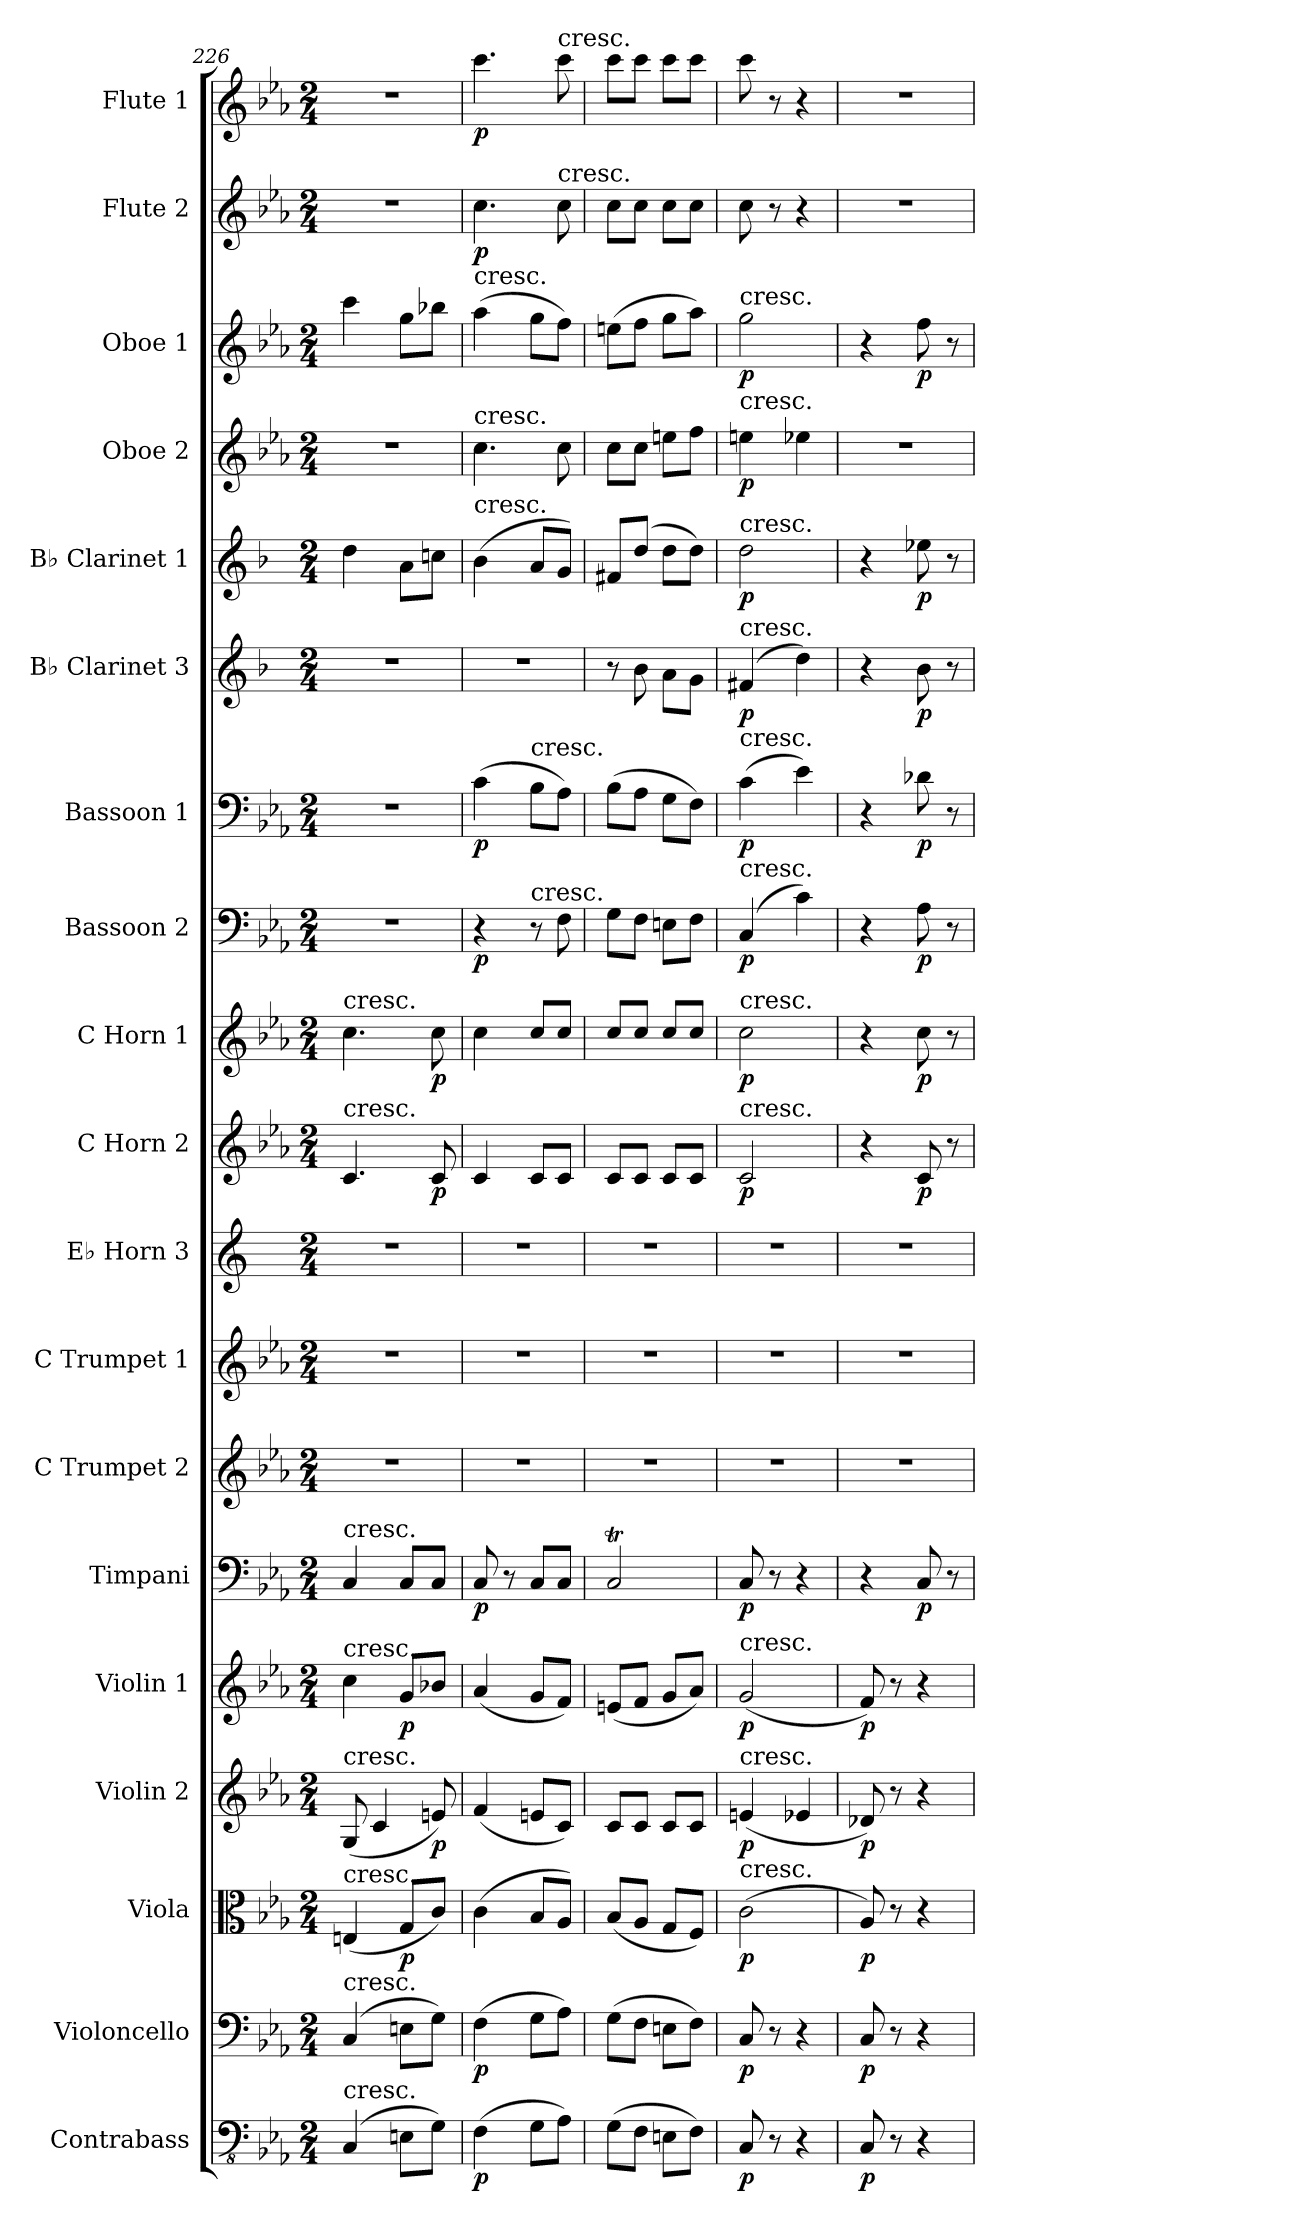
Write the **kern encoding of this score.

**kern	**dynam	**kern	**dynam	**kern	**dynam	**kern	**dynam	**kern	**dynam	**kern	**dynam	**kern	**kern	**kern	**kern	**dynam	**kern	**dynam	**kern	**dynam	**kern	**dynam	**kern	**dynam	**kern	**dynam	**kern	**dynam	**kern	**dynam	**kern	**dynam	**kern	**dynam
*part19	*part19	*part18	*part18	*part17	*part17	*part16	*part16	*part15	*part15	*part14	*part14	*part13	*part12	*part11	*part10	*part10	*part9	*part9	*part8	*part8	*part7	*part7	*part6	*part6	*part5	*part5	*part4	*part4	*part3	*part3	*part2	*part2	*part1	*part1
*staff19	*staff19	*staff18	*staff18	*staff17	*staff17	*staff16	*staff16	*staff15	*staff15	*staff14	*staff14	*staff13	*staff12	*staff11	*staff10	*staff10	*staff9	*staff9	*staff8	*staff8	*staff7	*staff7	*staff6	*staff6	*staff5	*staff5	*staff4	*staff4	*staff3	*staff3	*staff2	*staff2	*staff1	*staff1
*I"Contrabass	*	*I"Violoncello	*	*I"Viola	*	*I"Violin 2	*	*I"Violin 1	*	*I"Timpani	*	*I"C Trumpet 2	*I"C Trumpet 1	*I"E♭ Horn 3	*I"C Horn 2	*	*I"C Horn 1	*	*I"Bassoon 2	*	*I"Bassoon 1	*	*I"B♭ Clarinet 3	*	*I"B♭ Clarinet 1	*	*I"Oboe 2	*	*I"Oboe 1	*	*I"Flute 2	*	*I"Flute 1	*
*I'Cb	*	*I'Vc	*	*I'Vla	*	*I'Vln 2	*	*I'Vln 1	*	*I'Timp	*	*I'Tpt 2	*I'Tpt 1	*I'Hn 3	*I'Hn 2	*	*I'Hn 1	*	*I'Bsn 2	*	*I'Bsn 1	*	*I'Cl 2	*	*I'Cl 1	*	*I'Ob 2	*	*I'Ob 1	*	*I'Fl 2	*	*I'Fl 1	*
*clefFv4	*	*clefF4	*	*clefC3	*	*clefG2	*	*clefG2	*	*clefF4	*	*clefG2	*clefG2	*clefG2	*clefG2	*	*clefG2	*	*clefF4	*	*clefF4	*	*clefG2	*	*clefG2	*	*clefG2	*	*clefG2	*	*clefG2	*	*clefG2	*
*	*	*	*	*	*	*	*	*	*	*	*	*	*	*ITrd5c9	*ITrd7c12	*	*ITrd7c12	*	*	*	*	*	*ITrd1c2	*	*ITrd1c2	*	*	*	*	*	*	*	*	*
*k[b-e-a-]	*	*k[b-e-a-]	*	*k[b-e-a-]	*	*k[b-e-a-]	*	*k[b-e-a-]	*	*k[b-e-a-]	*	*k[b-e-a-]	*k[b-e-a-]	*k[b-e-a-]	*k[b-e-a-]	*	*k[b-e-a-]	*	*k[b-e-a-]	*	*k[b-e-a-]	*	*k[b-e-a-]	*	*k[b-e-a-]	*	*k[b-e-a-]	*	*k[b-e-a-]	*	*k[b-e-a-]	*	*k[b-e-a-]	*
*M2/4	*	*M2/4	*	*M2/4	*	*M2/4	*	*M2/4	*	*M2/4	*	*M2/4	*M2/4	*M2/4	*M2/4	*	*M2/4	*	*M2/4	*	*M2/4	*	*M2/4	*	*M2/4	*	*M2/4	*	*M2/4	*	*M2/4	*	*M2/4	*
=226	=226	=226	=226	=226	=226	=226	=226	=226	=226	=226	=226	=226	=226	=226	=226	=226	=226	=226	=226	=226	=226	=226	=226	=226	=226	=226	=226	=226	=226	=226	=226	=226	=226	=226
!	!	!	!	!	!	!	!	!	!	!	!	!	!	!	!	!	!LO:TX:a:t=cresc.	!	!	!	!	!	!	!	!	!	!	!	!	!	!	!	!	!
!	!	!	!	!	!	!	!	!	!	!	!	!	!	!	!LO:TX:a:t=cresc.	!	!	!	!	!	!	!	!	!	!	!	!	!	!	!	!	!	!	!
!	!	!	!	!	!	!	!	!	!	!LO:TX:a:t=cresc.	!	!	!	!	!	!	!	!	!	!	!	!	!	!	!	!	!	!	!	!	!	!	!	!
!	!	!	!	!	!	!	!	!LO:TX:a:t=cresc.	!	!	!	!	!	!	!	!	!	!	!	!	!	!	!	!	!	!	!	!	!	!	!	!	!	!
!	!	!	!	!	!	!LO:TX:a:t=cresc.	!	!	!	!	!	!	!	!	!	!	!	!	!	!	!	!	!	!	!	!	!	!	!	!	!	!	!	!
!	!	!	!	!LO:TX:a:t=cresc.	!	!	!	!	!	!	!	!	!	!	!	!	!	!	!	!	!	!	!	!	!	!	!	!	!	!	!	!	!	!
!	!	!LO:TX:a:t=cresc.	!	!	!	!	!	!	!	!	!	!	!	!	!	!	!	!	!	!	!	!	!	!	!	!	!	!	!	!	!	!	!	!
!LO:TX:a:t=cresc.	!	!	!	!	!	!	!	!	!	!	!	!	!	!	!	!	!	!	!	!	!	!	!	!	!	!	!	!	!	!	!	!	!	!
(>4CC/	.	(>4C/	.	(<4En/	.	(<8G/	.	4cc\	.	4C/	.	2r	2r	2r	4.C/	.	4.c\	.	2r	.	2r	.	2r	.	4cc\	.	2r	.	4ccc\	.	2r	.	2r	.
.	.	.	.	.	.	4c/	.	.	.	.	.	.	.	.	.	.	.	.	.	.	.	.	.	.	.	.	.	.	.	.	.	.	.	.
!	!	!	!	!	!LO:DY:b	!	!	!	!LO:DY:b	!	!	!	!	!	!	!	!	!	!	!	!	!	!	!	!	!	!	!	!	!	!	!	!	!
8EEn\L	.	8En\L	.	8G/L	p	.	.	8g/L	p	8C/L	.	.	.	.	.	.	.	.	.	.	.	.	.	.	8g\L	.	.	.	8gg\L	.	.	.	.	.
!	!	!	!	!	!	!	!LO:DY:b	!	!	!	!	!	!	!	!	!LO:DY:b	!	!LO:DY:b	!	!	!	!	!	!	!	!	!	!	!	!	!	!	!	!
8GG\J)	.	8G\J)	.	8c/J)	.	8en/)	p	8b-X/J	.	8C/J	.	.	.	.	8C/	p	8c\	p	.	.	.	.	.	.	8b-X\J	.	.	.	8bb-X\J	.	.	.	.	.
!!LO:PB:g=z
=227	=227	=227	=227	=227	=227	=227	=227	=227	=227	=227	=227	=227	=227	=227	=227	=227	=227	=227	=227	=227	=227	=227	=227	=227	=227	=227	=227	=227	=227	=227	=227	=227	=227	=227
!	!	!	!	!	!	!	!	!	!	!	!	!	!	!	!	!	!	!	!	!	!	!	!	!	!	!	!	!	!LO:TX:a:t=cresc.	!	!	!	!	!
!	!	!	!	!	!	!	!	!	!	!	!	!	!	!	!	!	!	!	!	!	!	!	!	!	!	!	!LO:TX:a:t=cresc.	!	!	!	!	!	!	!
!	!	!	!	!	!	!	!	!	!	!	!	!	!	!	!	!	!	!	!	!	!	!	!	!	!LO:TX:a:t=cresc.	!	!	!	!	!	!	!	!	!
!	!LO:DY:b	!	!LO:DY:b	!	!	!	!	!	!	!	!LO:DY:b	!	!	!	!	!	!	!	!	!LO:DY:b	!	!LO:DY:b	!	!	!	!	!	!	!	!	!	!LO:DY:b	!	!LO:DY:b
(>4FF\	p	(>4F\	p	(>4c\	.	(<4f/	.	(<4a-/	.	8C/	p	2r	2r	2r	4C/	.	4c\	.	4r	p	(>4c\	p	2r	.	(>4a-\	.	4.cc\	.	(>4aa-\	.	4.cc\	p	4.ccc\	p
.	.	.	.	.	.	.	.	.	.	8r	.	.	.	.	.	.	.	.	.	.	.	.	.	.	.	.	.	.	.	.	.	.	.	.
!	!	!	!	!	!	!	!	!	!	!	!	!	!	!	!	!	!	!	!	!	!LO:TX:a:t=cresc.	!	!	!	!	!	!	!	!	!	!	!	!	!
!	!	!	!	!	!	!	!	!	!	!	!	!	!	!	!	!	!	!	!LO:TX:a:t=cresc.	!	!	!	!	!	!	!	!	!	!	!	!	!	!	!
8GG\L	.	8G\L	.	8B-/L	.	8en/L	.	8g/L	.	8C/L	.	.	.	.	8C/L	.	8c/L	.	8r	.	8B-\L	.	.	.	8g/L	.	.	.	8gg\L	.	.	.	.	.
!	!	!	!	!	!	!	!	!	!	!	!	!	!	!	!	!	!	!	!	!	!	!	!	!	!	!	!	!	!	!	!	!	!LO:TX:a:t=cresc.	!
!	!	!	!	!	!	!	!	!	!	!	!	!	!	!	!	!	!	!	!	!	!	!	!	!	!	!	!	!	!	!	!LO:TX:a:t=cresc.	!	!	!
8AA-\J)	.	8A-\J)	.	8A-/J)	.	8c/J)	.	8f/J)	.	8C/J	.	.	.	.	8C/J	.	8c/J	.	8F\	.	8A-\J)	.	.	.	8f/J)	.	8cc\	.	8ff\J)	.	8cc\	.	8ccc\	.
=228	=228	=228	=228	=228	=228	=228	=228	=228	=228	=228	=228	=228	=228	=228	=228	=228	=228	=228	=228	=228	=228	=228	=228	=228	=228	=228	=228	=228	=228	=228	=228	=228	=228	=228
(>8GG\L	.	(>8G\L	.	(<8B-/L	.	8c/L	.	(<8en/L	.	2CT/	.	2r	2r	2r	8C/L	.	8c/L	.	8G\L	.	(>8B-\L	.	8r	.	8en/L	.	8cc\L	.	(>8een\L	.	8cc\L	.	8ccc\L	.
8FF\J	.	8F\J	.	8A-/J	.	8c/J	.	8f/J	.	.	.	.	.	.	8C/J	.	8c/J	.	8F\J	.	8A-\J	.	8a-\	.	(>8cc/J	.	8cc\J	.	8ff\J	.	8cc\J	.	8ccc\J	.
8EEn\L	.	8En\L	.	8G/L	.	8c/L	.	8g/L	.	.	.	.	.	.	8C/L	.	8c/L	.	8En\L	.	8G\L	.	8g\L	.	8cc\L	.	8een\L	.	8gg\L	.	8cc\L	.	8ccc\L	.
8FF\J)	.	8F\J)	.	8F/J)	.	8c/J	.	8a-/J)	.	.	.	.	.	.	8C/J	.	8c/J	.	8F\J	.	8F\J)	.	8f\J	.	8cc\J)	.	8ff\J	.	8aa-\J)	.	8cc\J	.	8ccc\J	.
=229	=229	=229	=229	=229	=229	=229	=229	=229	=229	=229	=229	=229	=229	=229	=229	=229	=229	=229	=229	=229	=229	=229	=229	=229	=229	=229	=229	=229	=229	=229	=229	=229	=229	=229
!	!	!	!	!	!	!	!	!	!	!	!	!	!	!	!	!	!	!	!	!	!	!	!	!	!	!	!	!	!LO:TX:a:t=cresc.	!	!	!	!	!
!	!	!	!	!	!	!	!	!	!	!	!	!	!	!	!	!	!	!	!	!	!	!	!	!	!	!	!LO:TX:a:t=cresc.	!	!	!	!	!	!	!
!	!	!	!	!	!	!	!	!	!	!	!	!	!	!	!	!	!	!	!	!	!	!	!	!	!LO:TX:a:t=cresc.	!	!	!	!	!	!	!	!	!
!	!	!	!	!	!	!	!	!	!	!	!	!	!	!	!	!	!	!	!	!	!	!	!LO:TX:a:t=cresc.	!	!	!	!	!	!	!	!	!	!	!
!	!	!	!	!	!	!	!	!	!	!	!	!	!	!	!	!	!	!	!	!	!LO:TX:a:t=cresc.	!	!	!	!	!	!	!	!	!	!	!	!	!
!	!	!	!	!	!	!	!	!	!	!	!	!	!	!	!	!	!	!	!LO:TX:a:t=cresc.	!	!	!	!	!	!	!	!	!	!	!	!	!	!	!
!	!	!	!	!	!	!	!	!	!	!	!	!	!	!	!	!	!LO:TX:a:t=cresc.	!	!	!	!	!	!	!	!	!	!	!	!	!	!	!	!	!
!	!	!	!	!	!	!	!	!	!	!	!	!	!	!	!LO:TX:a:t=cresc.	!	!	!	!	!	!	!	!	!	!	!	!	!	!	!	!	!	!	!
!	!	!	!	!	!	!	!	!LO:TX:a:t=cresc.	!	!	!	!	!	!	!	!	!	!	!	!	!	!	!	!	!	!	!	!	!	!	!	!	!	!
!	!	!	!	!	!	!LO:TX:a:t=cresc.	!	!	!	!	!	!	!	!	!	!	!	!	!	!	!	!	!	!	!	!	!	!	!	!	!	!	!	!
!	!	!	!	!LO:TX:a:t=cresc.	!	!	!	!	!	!	!	!	!	!	!	!	!	!	!	!	!	!	!	!	!	!	!	!	!	!	!	!	!	!
!	!LO:DY:b	!	!LO:DY:b	!	!LO:DY:b	!	!LO:DY:b	!	!LO:DY:b	!	!LO:DY:b	!	!	!	!	!LO:DY:b	!	!LO:DY:b	!	!LO:DY:b	!	!LO:DY:b	!	!LO:DY:b	!	!LO:DY:b	!	!LO:DY:b	!	!LO:DY:b	!	!	!	!
8CC/	p	8C/	p	(>2c\	p	(<4en/	p	(<2g/	p	8C/	p	2r	2r	2r	2C/	p	2c\	p	(>4C/	p	(>4c\	p	(>4en/	p	2cc\	p	4een\	p	2gg\	p	8cc\	.	8ccc\	.
8r	.	8r	.	.	.	.	.	.	.	8r	.	.	.	.	.	.	.	.	.	.	.	.	.	.	.	.	.	.	.	.	8r	.	8r	.
4r	.	4r	.	.	.	4e-X/	.	.	.	4r	.	.	.	.	.	.	.	.	4c\)	.	4e-\)	.	4cc\)	.	.	.	4ee-X\	.	.	.	4r	.	4r	.
=230	=230	=230	=230	=230	=230	=230	=230	=230	=230	=230	=230	=230	=230	=230	=230	=230	=230	=230	=230	=230	=230	=230	=230	=230	=230	=230	=230	=230	=230	=230	=230	=230	=230	=230
!	!LO:DY:b	!	!LO:DY:b	!	!LO:DY:b	!	!LO:DY:b	!	!LO:DY:b	!	!	!	!	!	!	!	!	!	!	!	!	!	!	!	!	!	!	!	!	!	!	!	!	!
8CC/	p	8C/	p	8A-/)	p	8d-X/)	p	8f/)	p	4r	.	2r	2r	2r	4r	.	4r	.	4r	.	4r	.	4r	.	4r	.	2r	.	4r	.	2r	.	2r	.
8r	.	8r	.	8r	.	8r	.	8r	.	.	.	.	.	.	.	.	.	.	.	.	.	.	.	.	.	.	.	.	.	.	.	.	.	.
!	!	!	!	!	!	!	!	!	!	!	!LO:DY:b	!	!	!	!	!LO:DY:b	!	!LO:DY:b	!	!LO:DY:b	!	!LO:DY:b	!	!LO:DY:b	!	!LO:DY:b	!	!	!	!LO:DY:b	!	!	!	!
4r	.	4r	.	4r	.	4r	.	4r	.	8C/	p	.	.	.	8C/	p	8c\	p	8A-\	p	8d-X\	p	8a-\	p	8dd-X\	p	.	.	8ff\	p	.	.	.	.
.	.	.	.	.	.	.	.	.	.	8r	.	.	.	.	8r	.	8r	.	8r	.	8r	.	8r	.	8r	.	.	.	8r	.	.	.	.	.
=	=	=	=	=	=	=	=	=	=	=	=	=	=	=	=	=	=	=	=	=	=	=	=	=	=	=	=	=	=	=	=	=	=	=
*-	*-	*-	*-	*-	*-	*-	*-	*-	*-	*-	*-	*-	*-	*-	*-	*-	*-	*-	*-	*-	*-	*-	*-	*-	*-	*-	*-	*-	*-	*-	*-	*-	*-	*-
